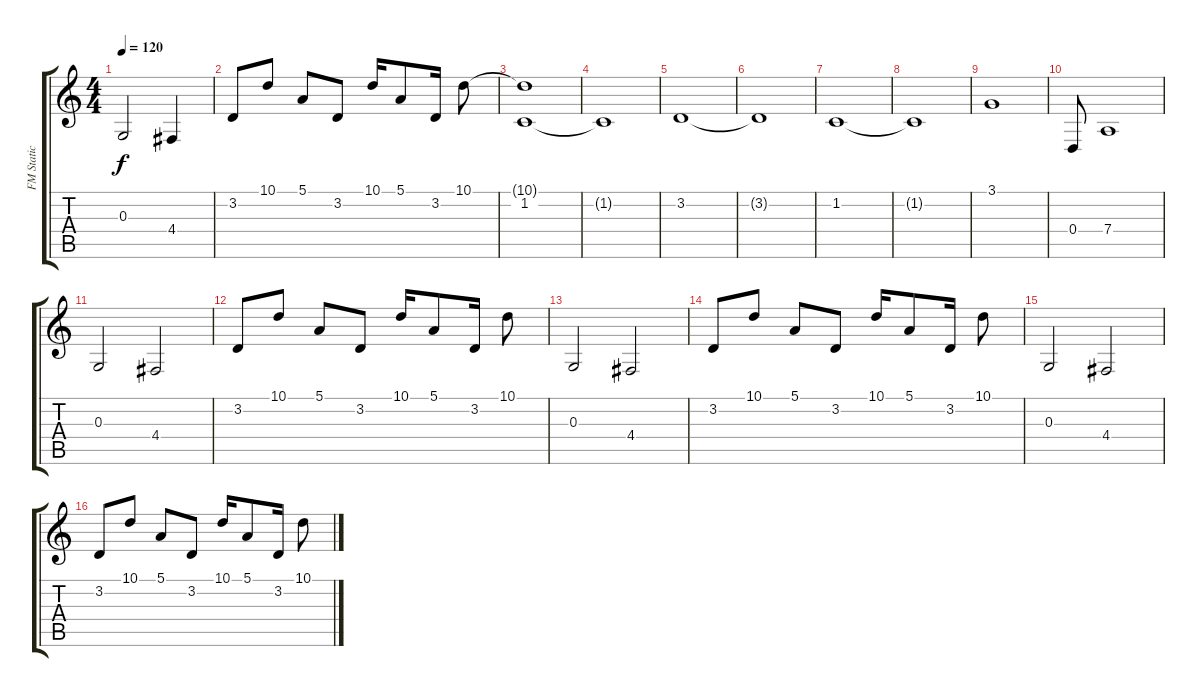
\track ("FM Static" "FM Static") {instrument lead2sawtooth}
\staff {score tabs}
\tuning (E4 B3 G3 D3 A2 E2) {hide}
\ts (4 4)
\tempo 120
\clef g2
\ks c
0.3.2{dy f} 4.4.4 |
3.2.8 10.1.8 5.1.8 3.2.8 10.1.16 5.1.8 3.2.16 10.1.8 |
(10.1{t} 1.2).1 |
1.2{t}.1 |
3.2.1 |
3.2{t}.1 |
1.2.1 |
1.2{t}.1 |
3.1.1 |
0.4.8 7.4.1 |
0.3.2 4.4.2 |
3.2.8 10.1.8 5.1.8 3.2.8 10.1.16 5.1.8 3.2.16 10.1.8 |
0.3.2 4.4.2 |
3.2.8 10.1.8 5.1.8 3.2.8 10.1.16 5.1.8 3.2.16 10.1.8 |
0.3.2 4.4.2 |
3.2.8 10.1.8 5.1.8 3.2.8 10.1.16 5.1.8 3.2.16 10.1.8
